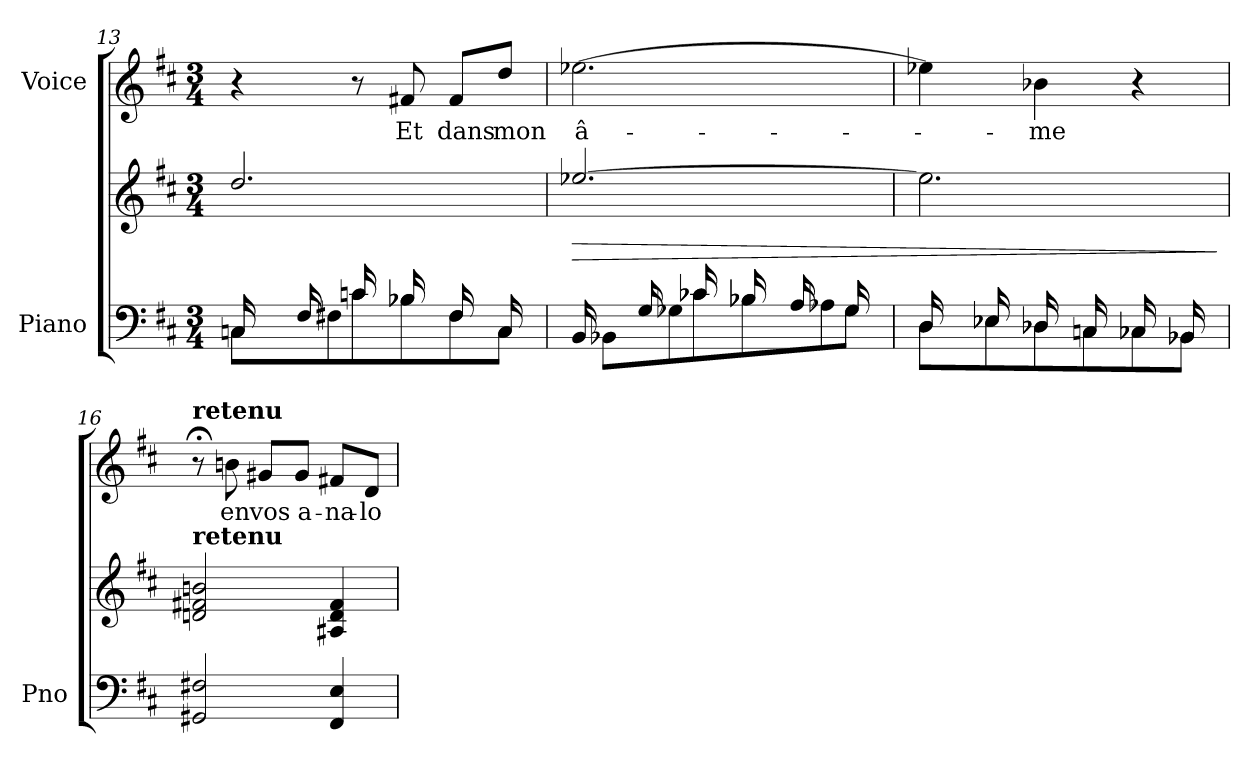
**kern	**kern	**dynam	**kern	**text
*part2	*part2	*part2	*part1	*part1
*staff3	*staff2	*staff2/3	*staff1	*staff1
*I"Piano	*	*	*I"Voice	*
*I'Pno	*	*	*	*
*clefF4	*clefG2	*	*clefG2	*
*k[f#c#]	*k[f#c#]	*	*k[f#c#]	*
*M3/4	*M3/4	*	*M3/4	*
=13	=13	=13	=13	=13
*^	*^	*	*	*
16Cn/LL	8C\L	2.dd/	16ryy	.	4r	.
16ryy	.	.	16f#X\ 16b-X\	.	.	.
16F#/	8F#X\	.	16ryy	.	.	.
16ryy	.	.	16d\JJ	.	.	.
16cn/LL	8c\	.	16ryy	.	8r	.
16ryy	.	.	16f#\ 16b-\	.	.	.
!	!	!	!	!	!	!LO:LY:b
16B-X/	8B-\	.	16ryy	.	8f#X/	Et
16ryy	.	.	16d\JJ	.	.	.
!	!	!	!	!	!	!LO:LY:b
16F#/LL	8F#\	.	16ryy	.	8f#/L	dans
16ryy	.	.	16f#\ 16b-\	.	.	.
!	!	!	!	!	!	!LO:LY:b
16C/	8C\J	.	16ryy	.	8dd/J	mon
16ryy	.	.	16d\JJ	.	.	.
!!LO:LB:g=z
=14	=14	=14	=14	=14	=14	=14
!	!	!	!	!LO:HP:b	!	!LO:LY:b
16BB/LL	8BB-X\L	[2.ee-X/	16ryy	>	[2.ee-X\	â-
16ryy	.	.	16g-X\ 16b-X\	.	.	.
16G/	8G-X\	.	16ryy	.	.	.
16ryy	.	.	16e-X\JJ	.	.	.
16c-X/LL	8c-\	.	16ryy	.	.	.
16ryy	.	.	16g-\ 16b-\	.	.	.
16B-X/	8B-\	.	16ryy	.	.	.
16ryy	.	.	16e-\JJ	.	.	.
16A/LL	8A-X\	.	16ryy	.	.	.
16ryy	.	.	16g-\ 16b-\	.	.	.
16G-/	8G-\J	.	16ryy	.	.	.
16ryy	.	.	16e-\JJ	.	.	.
!!LO:PB:g=z
=15	=15	=15	=15	=15	=15	=15
16D/LL	8D\L	2.ee-\]	16ryy	.	4ee-X\]	.
16ryy	.	.	16g-X\ 16b-X\	.	.	.
16E-X/	8E-\	.	16ryy	.	.	.
16ryy	.	.	16e-X\JJ	.	.	.
!	!	!	!	!	!	!LO:LY:b
16D-X/LL	8D-\	.	16ryy	.	4b-X\	-me
16ryy	.	.	16g-\ 16b-\	.	.	.
16Cn/	8C\	.	16ryy	.	.	.
16ryy	.	.	16e-\JJ	.	.	.
16C-X/LL	8C-\	.	16ryy	.	4r	.
16ryy	.	.	16g-\ 16b-\	.	.	.
16BB-X/	8BB-\J	.	16ryy	.	.	.
16ryy	.	.	16e-\JJ	.	.	.
*v	*v	*	*	*	*	*
*	*v	*v	*	*	*
.	.	]	.	.
=16	=16	=16	=16	=16
!	!	!	!LO:TX:a:B:t=retenu	!
!	!LO:TX:a:B:t=retenu	!	!	!
2GG#X/ 2F#X/	2dn/ 2f#X/ 2bn/	.	8r;<	.
!	!	!	!	!LO:LY:b
.	.	.	8bn\	en
!	!	!	!	!LO:LY:b
.	.	.	8g#X/L	vos
!	!	!	!	!LO:LY:b
.	.	.	8g#/J	a-
!	!	!	!	!LO:LY:b
4FF#/ 4E/	4A#X/ 4d/ 4f#/	.	8f#X/L	-na-
!	!	!	!	!LO:LY:b
.	.	.	8d/J	-lo-
=	=	=	=	=
*-	*-	*-	*-	*-
